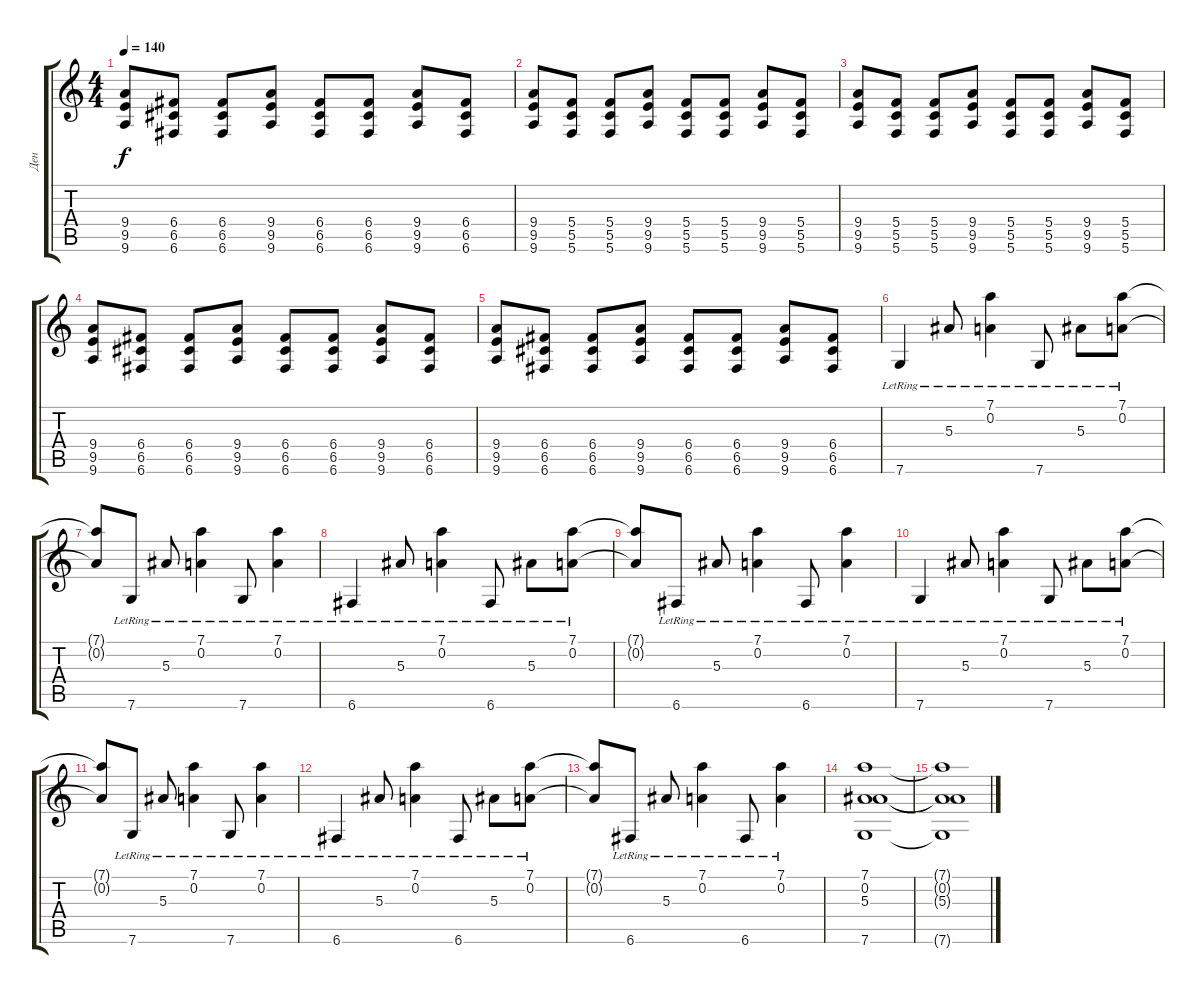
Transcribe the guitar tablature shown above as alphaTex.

\track ("Ден" "Ден") {instrument electricguitarclean}
\staff {score tabs}
\tuning (D4 A3 F3 C3 G2 C2) {hide}
\ts (4 4)
\tempo 140
\clef g2
\ks c
(9.4 9.5 9.6).8{dy f} (6.4 6.5 6.6).8 (6.4 6.5 6.6).8 (9.4 9.5 9.6).8 (6.4 6.5 6.6).8 (6.4 6.5 6.6).8 (9.4 9.5 9.6).8 (6.4 6.5 6.6).8 |
(9.4 9.5 9.6).8 (5.4 5.5 5.6).8 (5.4 5.5 5.6).8 (9.4 9.5 9.6).8 (5.4 5.5 5.6).8 (5.4 5.5 5.6).8 (9.4 9.5 9.6).8 (5.4 5.5 5.6).8 |
(9.4 9.5 9.6).8 (5.4 5.5 5.6).8 (5.4 5.5 5.6).8 (9.4 9.5 9.6).8 (5.4 5.5 5.6).8 (5.4 5.5 5.6).8 (9.4 9.5 9.6).8 (5.4 5.5 5.6).8 |
(9.4 9.5 9.6).8 (6.4 6.5 6.6).8 (6.4 6.5 6.6).8 (9.4 9.5 9.6).8 (6.4 6.5 6.6).8 (6.4 6.5 6.6).8 (9.4 9.5 9.6).8 (6.4 6.5 6.6).8 |
(9.4 9.5 9.6).8 (6.4 6.5 6.6).8 (6.4 6.5 6.6).8 (9.4 9.5 9.6).8 (6.4 6.5 6.6).8 (6.4 6.5 6.6).8 (9.4 9.5 9.6).8 (6.4 6.5 6.6).8 |
7.6{lr}.4{instrument electricguitarclean} 5.3{lr}.8 (7.1{lr} 0.2{lr}).4 7.6{lr}.8 5.3{lr}.8 (7.1{lr} 0.2{lr}).8 |
(7.1{t} 0.2{t}).8 7.6{lr}.8 5.3{lr}.8 (7.1{lr} 0.2{lr}).4 7.6{lr}.8 (7.1{lr} 0.2{lr}).4 |
6.6{lr}.4 5.3{lr}.8 (7.1{lr} 0.2{lr}).4 6.6{lr}.8 5.3{lr}.8 (7.1{lr} 0.2{lr}).8 |
(7.1{t} 0.2{t}).8 6.6{lr}.8 5.3{lr}.8 (7.1{lr} 0.2{lr}).4 6.6{lr}.8 (7.1{lr} 0.2{lr}).4 |
7.6{lr}.4 5.3{lr}.8 (7.1{lr} 0.2{lr}).4 7.6{lr}.8 5.3{lr}.8 (7.1{lr} 0.2{lr}).8 |
(7.1{t} 0.2{t}).8 7.6{lr}.8 5.3{lr}.8 (7.1{lr} 0.2{lr}).4 7.6{lr}.8 (7.1{lr} 0.2{lr}).4 |
6.6{lr}.4 5.3{lr}.8 (7.1{lr} 0.2{lr}).4 6.6{lr}.8 5.3{lr}.8 (7.1{lr} 0.2{lr}).8 |
(7.1{t} 0.2{t}).8 6.6{lr}.8 5.3{lr}.8 (7.1{lr} 0.2{lr}).4 6.6{lr}.8 (7.1{lr} 0.2{lr}).4 |
(7.1 0.2 5.3 7.6).1 |
(7.1{t} 0.2{t} 5.3{t} 7.6{t}).1
